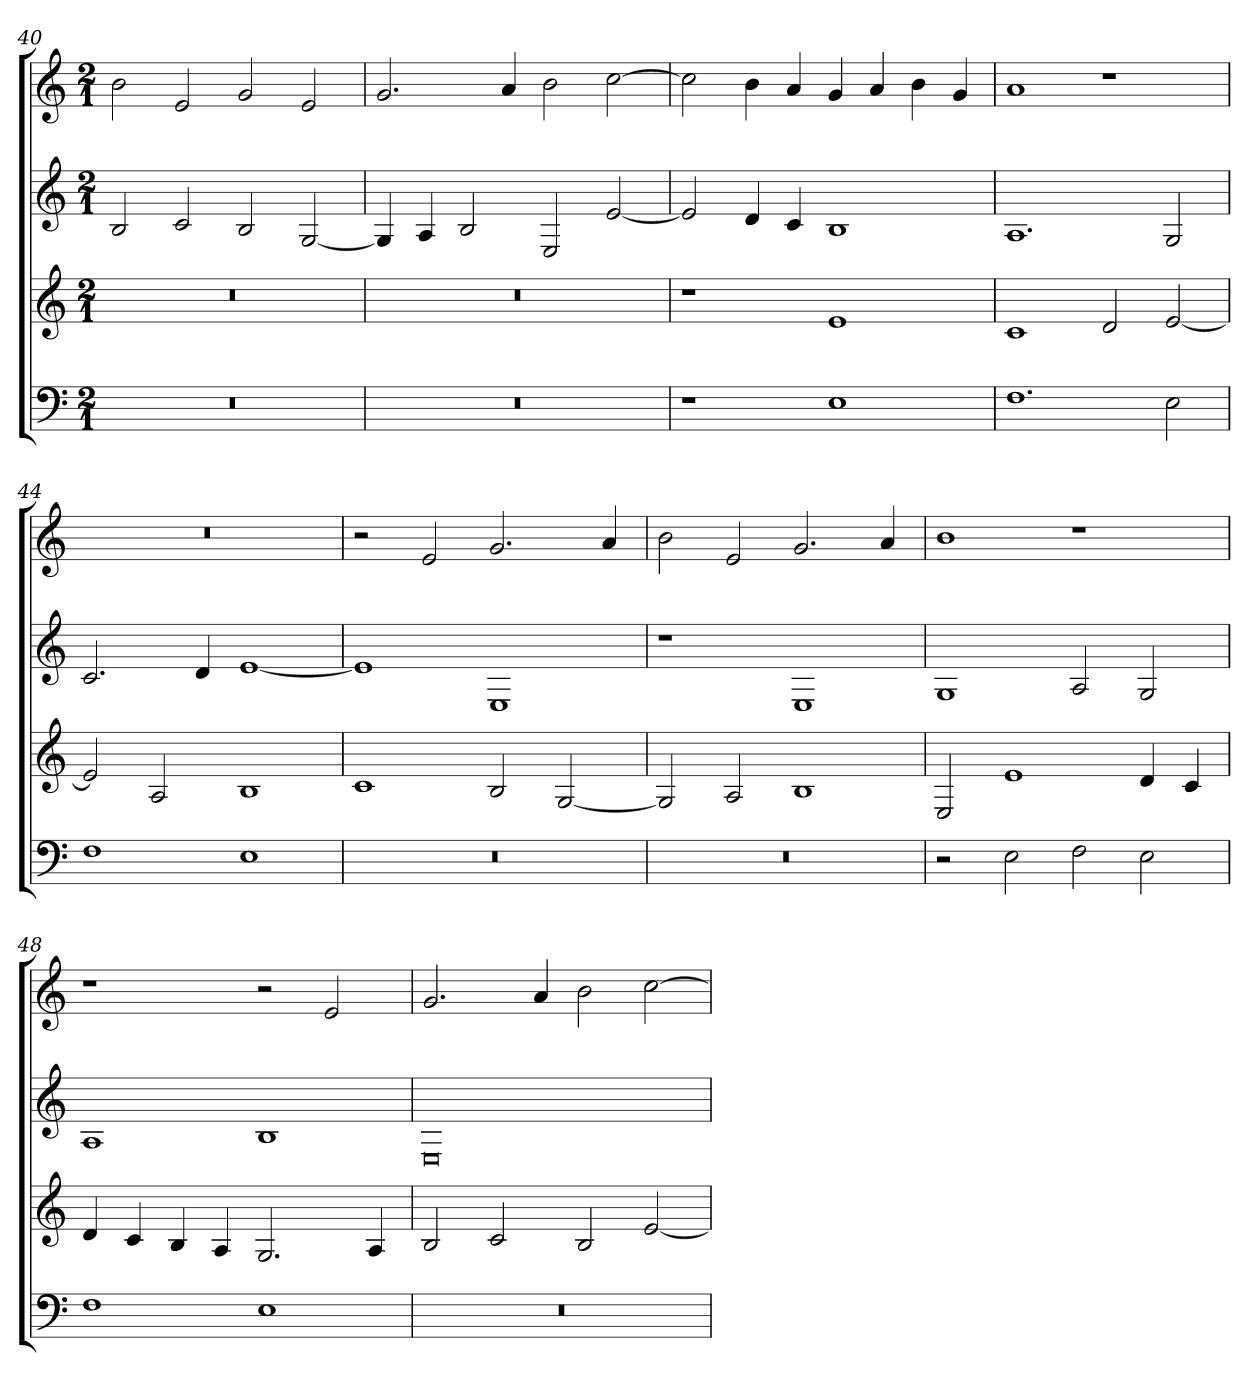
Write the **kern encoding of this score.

**kern	**kern	**kern	**kern
*part4	*part3	*part2	*part1
*staff4	*staff3	*staff2	*staff1
*clefF4	*clefG2	*clefG2	*clefG2
*M2/1	*M2/1	*M2/1	*M2/1
=40	=40	=40	=40
0r	0r	2B	2b
.	.	2c	2e
.	.	2B	2g
.	.	[2G	2e
=41	=41	=41	=41
0r	0r	4G]	2.g
.	.	4A	.
.	.	2B	.
.	.	.	4a
.	.	2E	2b
.	.	[2e	[2cc
=42	=42	=42	=42
1r	1r	2e]	2cc]
.	.	4d	4b
.	.	4c	4a
1E	1e	1B	4g
.	.	.	4a
.	.	.	4b
.	.	.	4g
=43	=43	=43	=43
1.F	1c	1.A	1a
.	2d	.	1r
2E	[2e	2G	.
=44	=44	=44	=44
1F	2e]	2.c	0r
.	2A	.	.
.	.	4d	.
1E	1B	[1e	.
=45	=45	=45	=45
0r	1c	1e]	2r
.	.	.	2e
.	2B	1E	2.g
.	[2G	.	.
.	.	.	4a
=46	=46	=46	=46
0r	2G]	1r	2b
.	2A	.	2e
.	1B	1E	2.g
.	.	.	4a
=47	=47	=47	=47
2r	2E	1G	1b
2E	1e	.	.
2F	.	2A	1r
2E	4d	2G	.
.	4c	.	.
=48	=48	=48	=48
1F	4d	1A	1r
.	4c	.	.
.	4B	.	.
.	4A	.	.
1E	2.G	1B	2r
.	.	.	2e
.	4A	.	.
=49	=49	=49	=49
0r	2B	0E	2.g
.	2c	.	.
.	.	.	4a
.	2B	.	2b
.	[2e	.	[2cc
=	=	=	=
*-	*-	*-	*-
